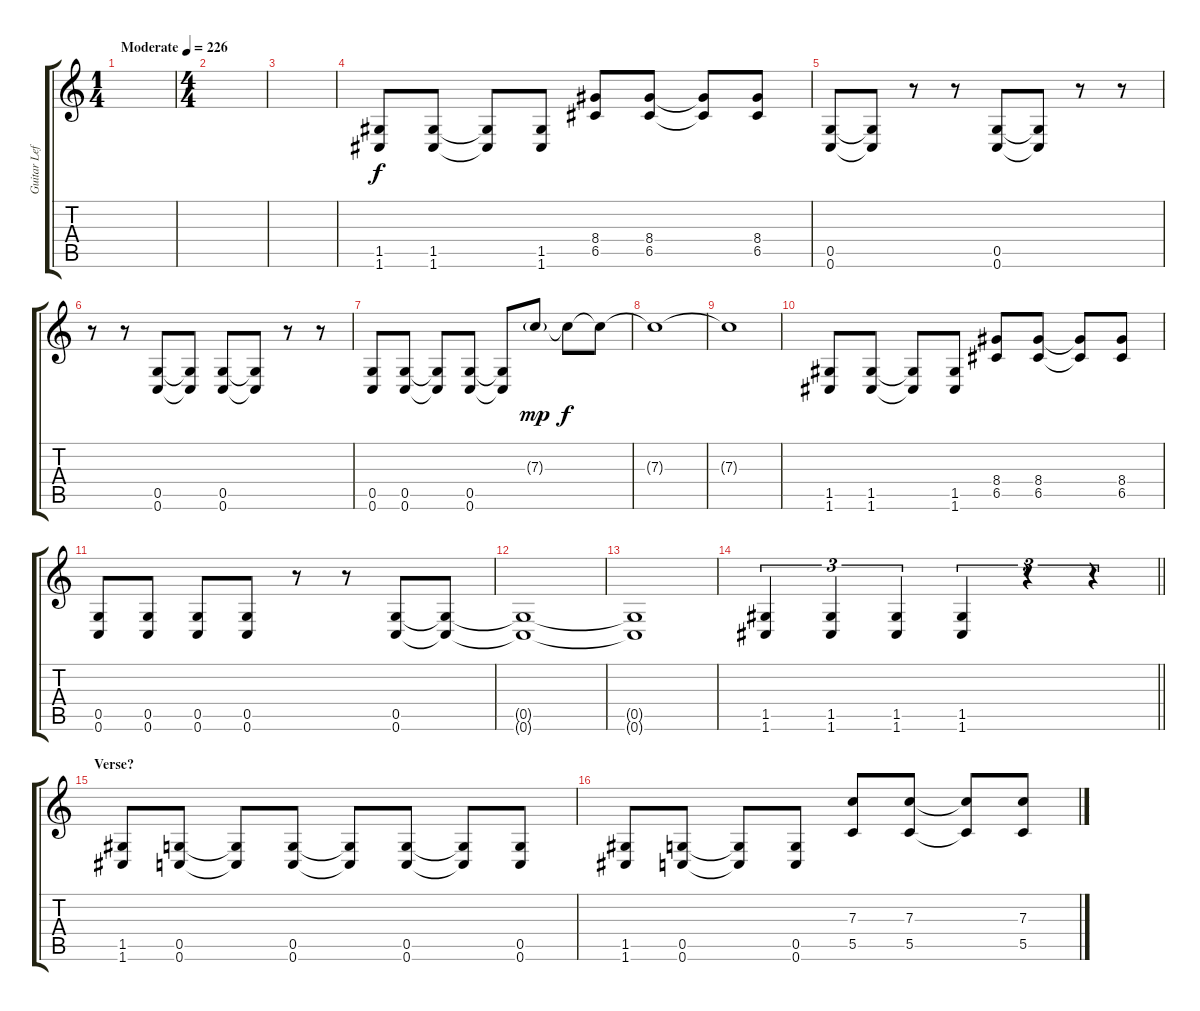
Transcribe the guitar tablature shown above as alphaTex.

\track ("Guitar Left" "Guitar Lef") {instrument distortionguitar}
\staff {score tabs}
\tuning (D4 A3 F3 C3 G2 C2) {hide}
\ts (1 4)
\tempo (226 "Moderate")
\clef g2
\ks c
|
\ts (4 4)
|
|
(1.5 1.6).8 (1.5 1.6).8 (1.5{t} 1.6{t}).8 (1.5 1.6).8 (8.4 6.5).8 (8.4 6.5).8 (8.4{t} 6.5{t}).8 (8.4 6.5).8 |
(0.5 0.6).8 (0.5{t} 0.6{t}).8 r.8 r.8 (0.5 0.6).8 (0.5{t} 0.6{t}).8 r.8 r.8 |
r.8 r.8 (0.5 0.6).8 (0.5{t} 0.6{t}).8 (0.5 0.6).8 (0.5{t} 0.6{t}).8 r.8 r.8 |
(0.5 0.6).8 (0.5 0.6).8 (0.5{t} 0.6{t}).8 (0.5 0.6).8 (0.5{t} 0.6{t}).8 7.3{g}.8{dy mp} 7.3{t}.8{dy f} 7.3{t}.8 |
7.3{t}.1 |
7.3{t}.1 |
(1.5 1.6).8 (1.5 1.6).8 (1.5{t} 1.6{t}).8 (1.5 1.6).8 (8.4 6.5).8 (8.4 6.5).8 (8.4{t} 6.5{t}).8 (8.4 6.5).8 |
(0.5 0.6).8 (0.5 0.6).8 (0.5 0.6).8 (0.5 0.6).8 r.8 r.8 (0.5 0.6).8 (0.5{t} 0.6{t}).8 |
(0.5{t} 0.6{t}).1 |
(0.5{t} 0.6{t}).1 |
\barLineRight lightlight
(1.5 1.6).4{tu (3 2)} (1.5 1.6).4{tu (3 2)} (1.5 1.6).4{tu (3 2)} (1.5 1.6).4{tu (3 2)} r.4{tu (3 2)} r.4{tu (3 2)} |
\section ("" "Verse?")
(1.5 1.6).8 (0.5 0.6).8 (0.5{t} 0.6{t}).8 (0.5 0.6).8 (0.5{t} 0.6{t}).8 (0.5 0.6).8 (0.5{t} 0.6{t}).8 (0.5 0.6).8 |
(1.5 1.6).8 (0.5 0.6).8 (0.5{t} 0.6{t}).8 (0.5 0.6).8 (7.3 5.5).8 (7.3 5.5).8 (7.3{t} 5.5{t}).8 (7.3 5.5).8
